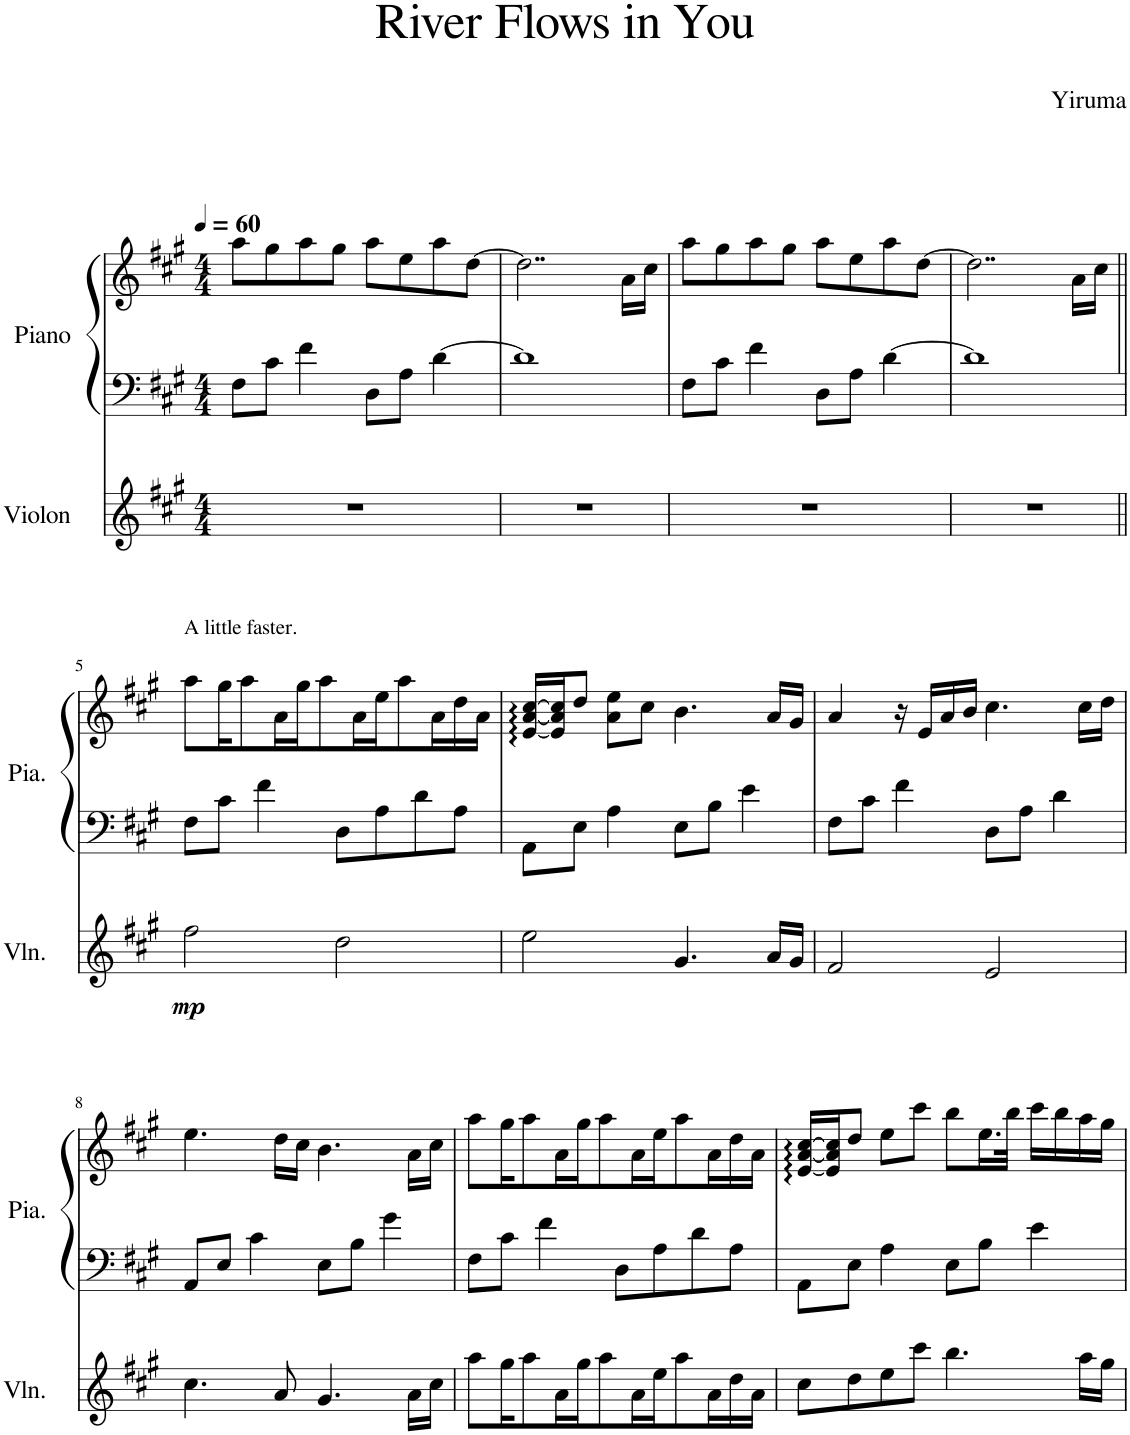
**kern	**dynam	**kern	**kern
*part2	*part2	*part1	*part1
*staff3	*staff3	*staff2	*staff1
*I"Violon	*	*I"Piano	*
*I'Vln.	*	*I'Pia.	*
*clefG2	*	*clefF4	*clefG2
*k[f#c#g#]	*	*k[f#c#g#]	*k[f#c#g#]
*M4/4	*	*M4/4	*M4/4
*MM60	*	*MM60	*MM60
=1	=1	=1	=1
1r	.	8F#\L	8aa\L
.	.	8c#\J	8gg#\
.	.	4f#\	8aa\
.	.	.	8gg#\J
.	.	8D\L	8aa\L
.	.	8A\J	8ee\
.	.	[4d\	8aa\
.	.	.	[8dd\J
=2	=2	=2	=2
1r	.	1d]	2..dd\]
.	.	.	16a\LL
.	.	.	16cc#\JJ
=3	=3	=3	=3
1r	.	8F#\L	8aa\L
.	.	8c#\J	8gg#\
.	.	4f#\	8aa\
.	.	.	8gg#\J
.	.	8D\L	8aa\L
.	.	8A\J	8ee\
.	.	[4d\	8aa\
.	.	.	[8dd\J
=4	=4	=4	=4
1r	.	1d]	2..dd\]
.	.	.	16a\LL
.	.	.	16cc#\JJ
!!LO:LB:g=z
=5||	=5||	=5||	=5||
!	!	!	!LO:TX:a:t=A little faster.
!	!LO:DY:b	!	!
2ff#\	mp	8F#\L	8aa\L
.	.	8c#\J	16gg#\K
.	.	.	8aa\
.	.	4f#\	.
.	.	.	16a\L
.	.	.	16gg#\J
.	.	.	8aa\
2dd\	.	8D\L	.
.	.	.	16a\L
.	.	8A\	16ee\J
.	.	.	8aa\
.	.	8d\	.
.	.	.	16a\L
.	.	8A\J	16dd\
.	.	.	16a\JJ
=6	=6	=6	=6
2ee\	.	8AA\L	[16e/ [16a/ [16cc#/LL
.	.	.	16e/] 16a/] 16cc#/]J
.	.	8E\J	8dd/J
.	.	4A\	8a\ 8ee\L
.	.	.	8cc#\J
4.g#/	.	8E\L	4.b\
.	.	8B\J	.
.	.	4e\	.
16a/LL	.	.	16a/LL
16g#/JJ	.	.	16g#/JJ
=7	=7	=7	=7
2f#/	.	8F#\L	4a/
.	.	8c#\J	.
.	.	4f#\	16r
.	.	.	16e/LL
.	.	.	16a/
.	.	.	16b/JJ
2e/	.	8D\L	4.cc#\
.	.	8A\J	.
.	.	4d\	.
.	.	.	16cc#\LL
.	.	.	16dd\JJ
!!LO:LB:g=z
=8	=8	=8	=8
4.cc#\	.	8AA/L	4.ee\
.	.	8E/J	.
.	.	4c#\	.
8a/	.	.	16dd\LL
.	.	.	16cc#\JJ
4.g#/	.	8E\L	4.b\
.	.	8B\J	.
.	.	4g#\	.
16a\LL	.	.	16a\LL
16cc#\JJ	.	.	16cc#\JJ
=9	=9	=9	=9
8aa\L	.	8F#\L	8aa\L
16gg#\K	.	8c#\J	16gg#\K
8aa\	.	.	8aa\
.	.	4f#\	.
16a\L	.	.	16a\L
16gg#\J	.	.	16gg#\J
8aa\	.	.	8aa\
.	.	8D\L	.
16a\L	.	.	16a\L
16ee\J	.	8A\	16ee\J
8aa\	.	.	8aa\
.	.	8d\	.
16a\L	.	.	16a\L
16dd\	.	8A\J	16dd\
16a\JJ	.	.	16a\JJ
=10	=10	=10	=10
8cc#\L	.	8AA\L	[16e/ [16a/ [16cc#/LL
.	.	.	16e/] 16a/] 16cc#/]J
8dd\	.	8E\J	8dd/J
8ee\	.	4A\	8ee\L
8ccc#\J	.	.	8ccc#\J
4.bb\	.	8E\L	8bb\L
.	.	8B\J	16.ee\L
.	.	.	32bb\JJk
.	.	4e\	16ccc#\LL
.	.	.	16bb\
16aa\LL	.	.	16aa\
16gg#\JJ	.	.	16gg#\JJ
=	=	=	=
*-	*-	*-	*-
